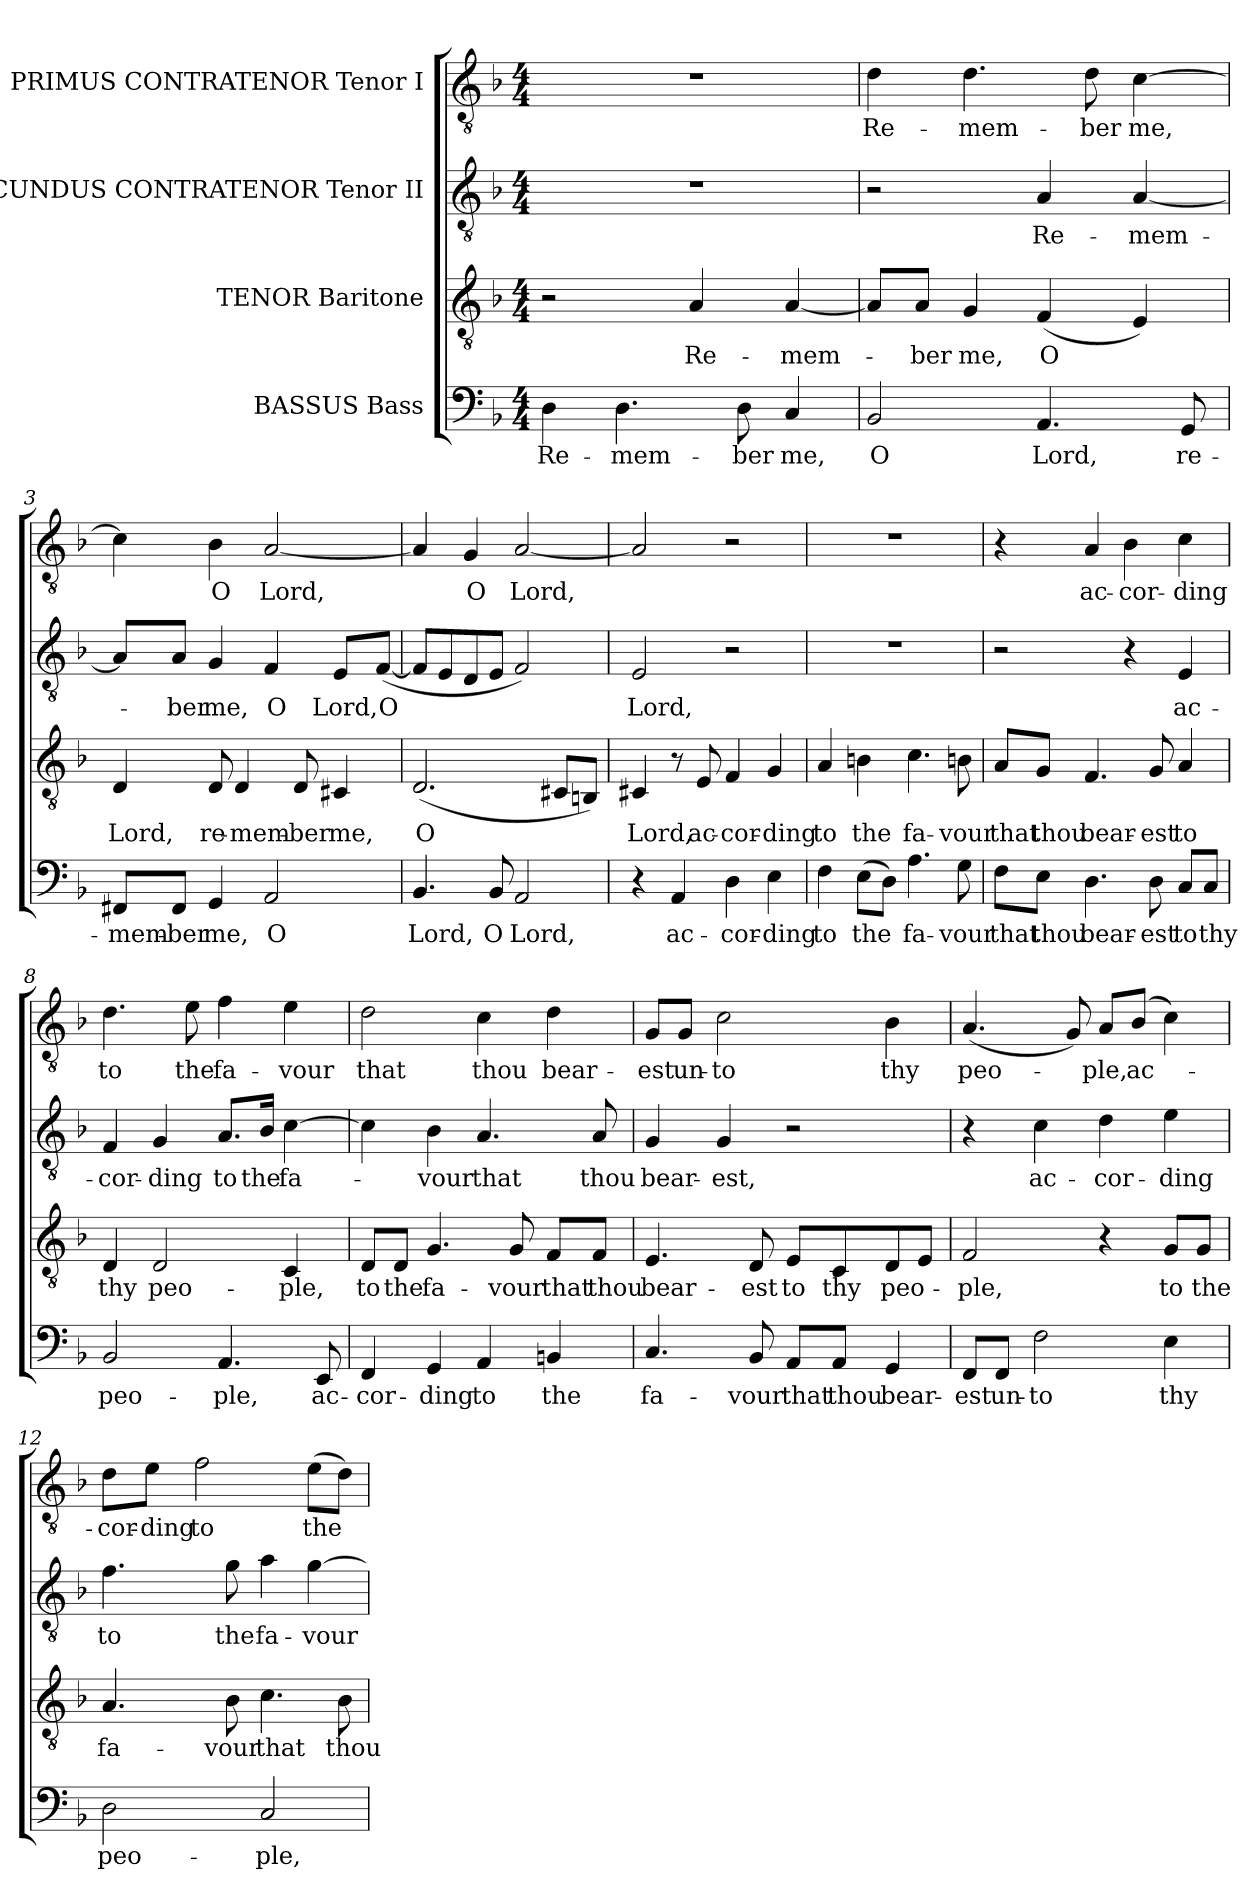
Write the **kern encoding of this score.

**kern	**text	**kern	**text	**kern	**text	**kern	**text
*part4	*part4	*part3	*part3	*part2	*part2	*part1	*part1
*staff4	*staff4	*staff3	*staff3	*staff2	*staff2	*staff1	*staff1
*I"BASSUS Bass	*	*I"TENOR Baritone	*	*I"SECUNDUS CONTRATENOR Tenor II	*	*I"PRIMUS CONTRATENOR Tenor I	*
*clefF4	*	*clefGv2	*	*clefGv2	*	*clefGv2	*
*k[b-]	*	*k[b-]	*	*k[b-]	*	*k[b-]	*
*d:	*	*d:	*	*d:	*	*d:	*
*M4/4	*	*M4/4	*	*M4/4	*	*M4/4	*
=1	=1	=1	=1	=1	=1	=1	=1
!	!LO:LY:b	!	!	!	!	!	!
4D\	Re-	2r	.	1r	.	1r	.
!	!LO:LY:b	!	!	!	!	!	!
4.D\	-mem-	.	.	.	.	.	.
!	!	!	!LO:LY:b	!	!	!	!
.	.	4A/	Re-	.	.	.	.
!	!LO:LY:b	!	!	!	!	!	!
8D\	-ber	.	.	.	.	.	.
!	!LO:LY:b	!	!LO:LY:b	!	!	!	!
4C/	me,	[4A/	-mem-	.	.	.	.
=2	=2	=2	=2	=2	=2	=2	=2
!	!LO:LY:b	!	!	!	!	!	!LO:LY:b
2BB-/	O	8A/L]	.	2r	.	4d\	Re-
!	!	!	!LO:LY:b	!	!	!	!
.	.	8A/J	-ber	.	.	.	.
!	!	!	!LO:LY:b	!	!	!	!LO:LY:b
.	.	4G/	me,	.	.	4.d\	-mem-
!	!LO:LY:b	!	!LO:LY:b	!	!LO:LY:b	!	!
4.AA/	Lord,	(<4F/	O	4A/	Re-	.	.
!	!	!	!	!	!	!	!LO:LY:b
.	.	.	.	.	.	8d\	-ber
!	!	!	!	!	!LO:LY:b	!	!LO:LY:b
.	.	4E/)	.	[4A/	-mem-	[4c\	me,
!	!LO:LY:b	!	!	!	!	!	!
8GG/	re-	.	.	.	.	.	.
=3	=3	=3	=3	=3	=3	=3	=3
!	!LO:LY:b	!	!LO:LY:b	!	!	!	!
8FF#X/L	-mem-	4D/	Lord,	8A/L]	.	4c\]	.
!	!LO:LY:b	!	!	!	!LO:LY:b	!	!
8FF#/J	-ber	.	.	8A/J	-ber	.	.
!	!LO:LY:b	!	!LO:LY:b	!	!LO:LY:b	!	!LO:LY:b
4GG/	me,	8D/	re-	4G/	me,	4B-\	O
!	!	!	!LO:LY:b	!	!	!	!
.	.	4D/	-mem-	.	.	.	.
!	!LO:LY:b	!	!	!	!LO:LY:b	!	!LO:LY:b
2AA/	O	.	.	4F/	O	[2A/	Lord,
!	!	!	!LO:LY:b	!	!	!	!
.	.	8D/	-ber	.	.	.	.
!	!	!	!LO:LY:b	!	!LO:LY:b	!	!
.	.	4C#X/	me,	8E/L	Lord,	.	.
!	!	!	!	!	!LO:LY:b	!	!
.	.	.	.	(<[8F/J	O	.	.
=4	=4	=4	=4	=4	=4	=4	=4
!	!LO:LY:b	!	!LO:LY:b	!	!	!	!
4.BB-/	Lord,	(<2.D/	O	8F/L]	.	4A/]	.
.	.	.	.	8E/	.	.	.
!	!	!	!	!	!	!	!LO:LY:b
.	.	.	.	8D/	.	4G/	O
!	!LO:LY:b	!	!	!	!	!	!
8BB-/	O	.	.	8E/J	.	.	.
!	!LO:LY:b	!	!	!	!	!	!LO:LY:b
2AA/	Lord,	.	.	2F/)	.	[2A/	Lord,
.	.	8C#X/L	.	.	.	.	.
.	.	8BBn/J)	.	.	.	.	.
!!LO:LB:g=z
=5	=5	=5	=5	=5	=5	=5	=5
!	!	!	!LO:LY:b	!	!LO:LY:b	!	!
4r	.	4C#X/	Lord,	2E/	Lord,	2A/]	.
!	!LO:LY:b	!	!	!	!	!	!
4AA/	ac-	8r	.	.	.	.	.
!	!	!	!LO:LY:b	!	!	!	!
.	.	8E/	ac-	.	.	.	.
!	!LO:LY:b	!	!LO:LY:b	!	!	!	!
4D\	-cor-	4F/	-cor-	2r	.	2r	.
!	!LO:LY:b	!	!LO:LY:b	!	!	!	!
4E\	-ding	4G/	-ding	.	.	.	.
=6	=6	=6	=6	=6	=6	=6	=6
!	!LO:LY:b	!	!LO:LY:b	!	!	!	!
4F\	to	4A/	to	1r	.	1r	.
!	!LO:LY:b	!	!LO:LY:b	!	!	!	!
(>8E\L	the	4Bn\	the	.	.	.	.
8D\J)	.	.	.	.	.	.	.
!	!LO:LY:b	!	!LO:LY:b	!	!	!	!
4.A\	fa-	4.c\	fa-	.	.	.	.
!	!LO:LY:b	!	!LO:LY:b	!	!	!	!
8G\	-vour	8Bni\	-vour	.	.	.	.
=7	=7	=7	=7	=7	=7	=7	=7
!	!LO:LY:b	!	!LO:LY:b	!	!	!	!
8F\L	that	8A/L	that	2r	.	4r	.
!	!LO:LY:b	!	!LO:LY:b	!	!	!	!
8E\J	thou	8G/J	thou	.	.	.	.
!	!LO:LY:b	!	!LO:LY:b	!	!	!	!LO:LY:b
4.D\	bear-	4.F/	bear-	.	.	4A/	ac-
!	!	!	!	!	!	!	!LO:LY:b
.	.	.	.	4r	.	4B-\	-cor-
!	!LO:LY:b	!	!LO:LY:b	!	!	!	!
8D\	-est	8G/	-est	.	.	.	.
!	!LO:LY:b	!	!LO:LY:b	!	!LO:LY:b	!	!LO:LY:b
8C/L	to	4A/	to	4E/	ac-	4c\	-ding
!	!LO:LY:b	!	!	!	!	!	!
8C/J	thy	.	.	.	.	.	.
=8	=8	=8	=8	=8	=8	=8	=8
!	!LO:LY:b	!	!LO:LY:b	!	!LO:LY:b	!	!LO:LY:b
2BB-/	peo-	4D/	thy	4F/	-cor-	4.d\	to
!	!	!	!LO:LY:b	!	!LO:LY:b	!	!
.	.	2D/	peo-	4G/	-ding	.	.
!	!	!	!	!	!	!	!LO:LY:b
.	.	.	.	.	.	8e\	the
!	!LO:LY:b	!	!	!	!LO:LY:b	!	!LO:LY:b
4.AA/	-ple,	.	.	8.A/L	to	4f\	fa-
!	!	!	!	!	!LO:LY:b	!	!
.	.	.	.	16B-/Jk	the	.	.
!	!	!	!LO:LY:b	!	!LO:LY:b	!	!LO:LY:b
.	.	4C/	-ple,	[4c\	fa-	4e\	-vour
!	!LO:LY:b	!	!	!	!	!	!
8EE/	ac-	.	.	.	.	.	.
!!LO:PB:g=z
=9	=9	=9	=9	=9	=9	=9	=9
!	!LO:LY:b	!	!LO:LY:b	!	!	!	!LO:LY:b
4FF/	-cor-	8D/L	to	4c\]	.	2d\	that
!	!	!	!LO:LY:b	!	!	!	!
.	.	8D/J	the	.	.	.	.
!	!LO:LY:b	!	!LO:LY:b	!	!LO:LY:b	!	!
4GG/	-ding	4.G/	fa-	4B-\	-vour	.	.
!	!LO:LY:b	!	!	!	!LO:LY:b	!	!LO:LY:b
4AA/	to	.	.	4.A/	that	4c\	thou
!	!	!	!LO:LY:b	!	!	!	!
.	.	8G/	-vour	.	.	.	.
!	!LO:LY:b	!	!LO:LY:b	!	!	!	!LO:LY:b
4BBn/	the	8F/L	that	.	.	4d\	bear-
!	!	!	!LO:LY:b	!	!LO:LY:b	!	!
.	.	8F/J	thou	8A/	thou	.	.
=10	=10	=10	=10	=10	=10	=10	=10
!	!LO:LY:b	!	!LO:LY:b	!	!LO:LY:b	!	!LO:LY:b
4.C/	fa-	4.E/	bear-	4G/	bear-	8G/L	-est
!	!	!	!	!	!	!	!LO:LY:b
.	.	.	.	.	.	8G/J	un-
!	!	!	!	!	!LO:LY:b	!	!LO:LY:b
.	.	.	.	4G/	-est,	2c\	-to
!	!LO:LY:b	!	!LO:LY:b	!	!	!	!
8BB-i/	-vour	8D/	-est	.	.	.	.
!	!LO:LY:b	!	!LO:LY:b	!	!	!	!
8AA/L	that	8E/L	to	2r	.	.	.
!	!LO:LY:b	!	!LO:LY:b	!	!	!	!
8AA/J	thou	8C/	thy	.	.	.	.
!	!LO:LY:b	!	!LO:LY:b	!	!	!	!LO:LY:b
4GG/	bear-	8D/	peo-	.	.	4B-\	thy
.	.	8E/J	.	.	.	.	.
=11	=11	=11	=11	=11	=11	=11	=11
!	!LO:LY:b	!	!LO:LY:b	!	!	!	!LO:LY:b
8FF/L	-est	2F/	-ple,	4r	.	(<4.A/	peo-
!	!LO:LY:b	!	!	!	!	!	!
8FF/J	un-	.	.	.	.	.	.
!	!LO:LY:b	!	!	!	!LO:LY:b	!	!
2F\	-to	.	.	4c\	ac-	.	.
.	.	.	.	.	.	8G/)	.
!	!	!	!	!	!LO:LY:b	!	!LO:LY:b
.	.	4r	.	4d\	-cor-	8A/L	-ple,
!	!	!	!	!	!	!	!LO:LY:b
.	.	.	.	.	.	(>8B-/J	ac-
!	!LO:LY:b	!	!LO:LY:b	!	!LO:LY:b	!	!
4E\	thy	8G/L	to	4e\	-ding	4c\)	.
!	!	!	!LO:LY:b	!	!	!	!
.	.	8G/J	the	.	.	.	.
=12	=12	=12	=12	=12	=12	=12	=12
!	!LO:LY:b	!	!LO:LY:b	!	!LO:LY:b	!	!LO:LY:b
2D\	peo-	4.A/	fa-	4.f\	to	8d\L	-cor-
!	!	!	!	!	!	!	!LO:LY:b
.	.	.	.	.	.	8e\J	-ding
!	!	!	!	!	!	!	!LO:LY:b
.	.	.	.	.	.	2f\	to
!	!	!	!LO:LY:b	!	!LO:LY:b	!	!
.	.	8B-\	-vour	8g\	the	.	.
!	!LO:LY:b	!	!LO:LY:b	!	!LO:LY:b	!	!
2C/	-ple,	4.c\	that	4a\	fa-	.	.
!	!	!	!	!	!LO:LY:b	!	!LO:LY:b
.	.	.	.	[4g\	-vour	(>8e\L	the
!	!	!	!LO:LY:b	!	!	!	!
.	.	8B-\	thou	.	.	8d\J)	.
=	=	=	=	=	=	=	=
*-	*-	*-	*-	*-	*-	*-	*-
